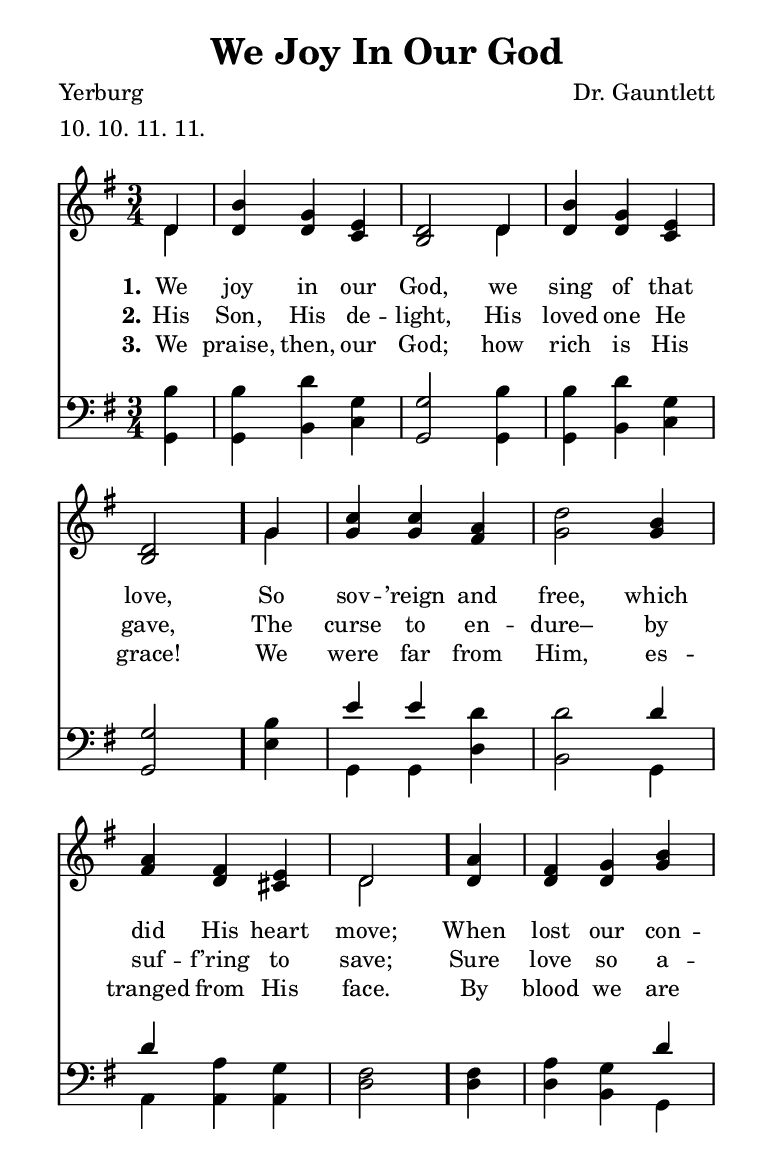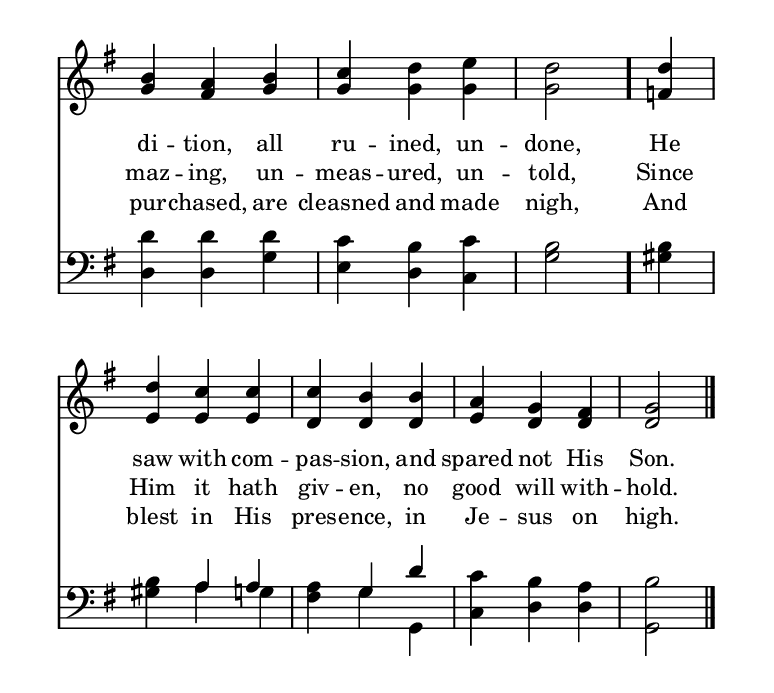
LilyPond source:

\include "common/global.ily"
\paper {
  \include "common/paper.ily"
  ragged-bottom = ##t
  systems-per-page = #(cond (is-eogsized 2) (#t #f))
  system-count = #(cond (is-eogsized 3) (#t #f))
}

\header{
  hymnnumber = "265"
  title = "We Joy In Our God"
  tunename = "Houghton"
  meter = "10. 10. 11. 11."
  poet = "Yerburg"
  composer = "Dr. Gauntlett"
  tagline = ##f
}

global = {
  \include "common/overrides.ily"
  \override Staff.TimeSignature.style = #'numbered
  \time 3/4
  \override Score.MetronomeMark.transparent = ##t % hide all fermata changes too
  \tempo 4=80
  \key g \major
  \partial 4
  \autoBeamOff
}

notesSoprano = {
\global
\relative c' {

  d4 | b' g e | d2 d4 | b' g e | d2
  g4 | c c a | d2 b4 | a fis e | d2
  a'4 | fis g b | b a b | c d e | d2
  d4 | d c c | c b b | a g fis | g2

  \bar "|."

}
}

notesAlto = {
\global
\relative e' {

  d4 | d d c | b2 d4 | d d c | b2
  g'4 | g g fis | g2 g4 | fis d cis | d2
  d4 | d d g | g fis g | g g g | g2
  f4 | e e e | d d d | e d d | d2

}
}

notesTenor = {
\global
\relative a {

  b4 | b d g, | g2 b4 | b d g, | g2
  b4 | e e d | d2 d4 | d a g | fis2
  fis4 | a g d' | d d d | c b c | b2
  b4 | b a a | a g d' | c b a | b2

}
}

notesBass = {
\global
\relative f, {

  g4 | g b c | g2 g4 | g b c | g2
  e'4 | g, g d' | b2 g4 | a4 a a | d2
  d4 | d b g | d' d g | e d c | g'2
  gis4 | gis a g | fis g g, | c d d | g,2

}
}

wordsA = \lyricmode {
\set stanza = "1."

We joy in our God, we sing of that love, \bar "."
So sov -- ’reign and free, which did His heart move; \bar "."
When lost our con -- di -- tion, all ru -- ined, un -- done, \bar "."
He saw with com -- pas -- sion, and spared not His Son. \bar "."

}

wordsB = \lyricmode {
\set stanza = "2."

His Son, His de -- light, His loved one He gave,
The curse to en -- dure– by suf -- f’ring to save;
Sure love so a -- maz -- ing, un -- meas -- ured, un -- told,
Since Him it hath giv -- en, no good will with -- hold.

}

wordsC = \lyricmode {
\set stanza = "3."

We praise, then, our God; how rich is His grace!
We were far from Him, es -- tranged from His face.
By blood we are pur -- chased, are cleasned and made nigh,
And blest in His pres -- ence, in Je -- sus on high.

}

\score {
  \context ChoirStaff <<
    \context Staff = upper <<
      \set ChoirStaff.systemStartDelimiter = #'SystemStartBar
      \partcombine #'(2 . 9) \notesSoprano \notesAlto
      \context NullVoice = sopranos { \voiceOne << \notesSoprano >> }
      \context NullVoice = altos { \voiceTwo << \notesAlto >> }
      \context Lyrics = one   \lyricsto sopranos \wordsA
      \context Lyrics = two   \lyricsto sopranos \wordsB
      \context Lyrics = three \lyricsto sopranos \wordsC
    >>
    \context Staff = men <<
      \clef bass
      \partcombine #'(2 . 9) \notesTenor \notesBass
      \context NullVoice = tenors { \voiceOne << \notesTenor >> }
      \context NullVoice = basses { \voiceTwo << \notesBass >> }
    >>
  >>
  \layout {
    \include "common/layout.ily"
  }
  \midi{
    \include "common/midi.ily"
  }
}

\version "2.19.49"  % necessary for upgrading to future LilyPond versions.

% vi:set et ts=2 sw=2 ai nocindent syntax=lilypond:
